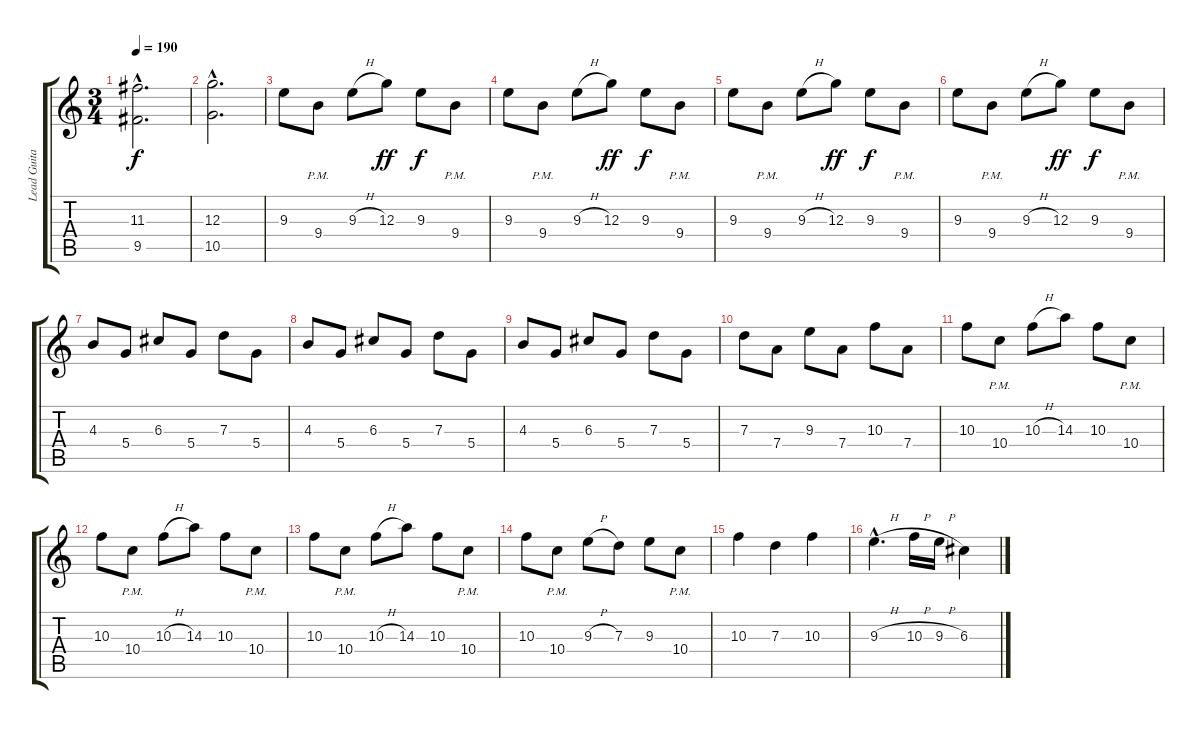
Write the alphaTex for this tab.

\track ("Lead Guitar" "Lead Guita") {instrument distortionguitar}
\staff {score tabs}
\tuning (E4 B3 G3 D3 A2 E2) {hide}
\ts (3 4)
\tempo 190
\clef g2
\ks c
(11.3{hac} 9.5{hac}).2{d dy f} |
(12.3{hac} 10.5{hac}).2{d} |
9.3.8 9.4{pm}.8 9.3{h}.8 12.3.8{dy ff} 9.3.8{dy f} 9.4{pm}.8 |
9.3.8 9.4{pm}.8 9.3{h}.8 12.3.8{dy ff} 9.3.8{dy f} 9.4{pm}.8 |
9.3.8 9.4{pm}.8 9.3{h}.8 12.3.8{dy ff} 9.3.8{dy f} 9.4{pm}.8 |
9.3.8 9.4{pm}.8 9.3{h}.8 12.3.8{dy ff} 9.3.8{dy f} 9.4{pm}.8 |
4.3.8 5.4.8 6.3.8 5.4.8 7.3.8 5.4.8 |
4.3.8 5.4.8 6.3.8 5.4.8 7.3.8 5.4.8 |
4.3.8 5.4.8 6.3.8 5.4.8 7.3.8 5.4.8 |
7.3.8 7.4.8 9.3.8 7.4.8 10.3.8 7.4.8 |
10.3.8 10.4{pm}.8 10.3{h}.8 14.3.8 10.3.8 10.4{pm}.8 |
10.3.8 10.4{pm}.8 10.3{h}.8 14.3.8 10.3.8 10.4{pm}.8 |
10.3.8 10.4{pm}.8 10.3{h}.8 14.3.8 10.3.8 10.4{pm}.8 |
10.3.8 10.4{pm}.8 9.3{h}.8 7.3.8 9.3.8 10.4{pm}.8 |
10.3.4 7.3.4 10.3.4 |
9.3{h hac}.4{d} 10.3{h}.16 9.3{h}.16 6.3.4
